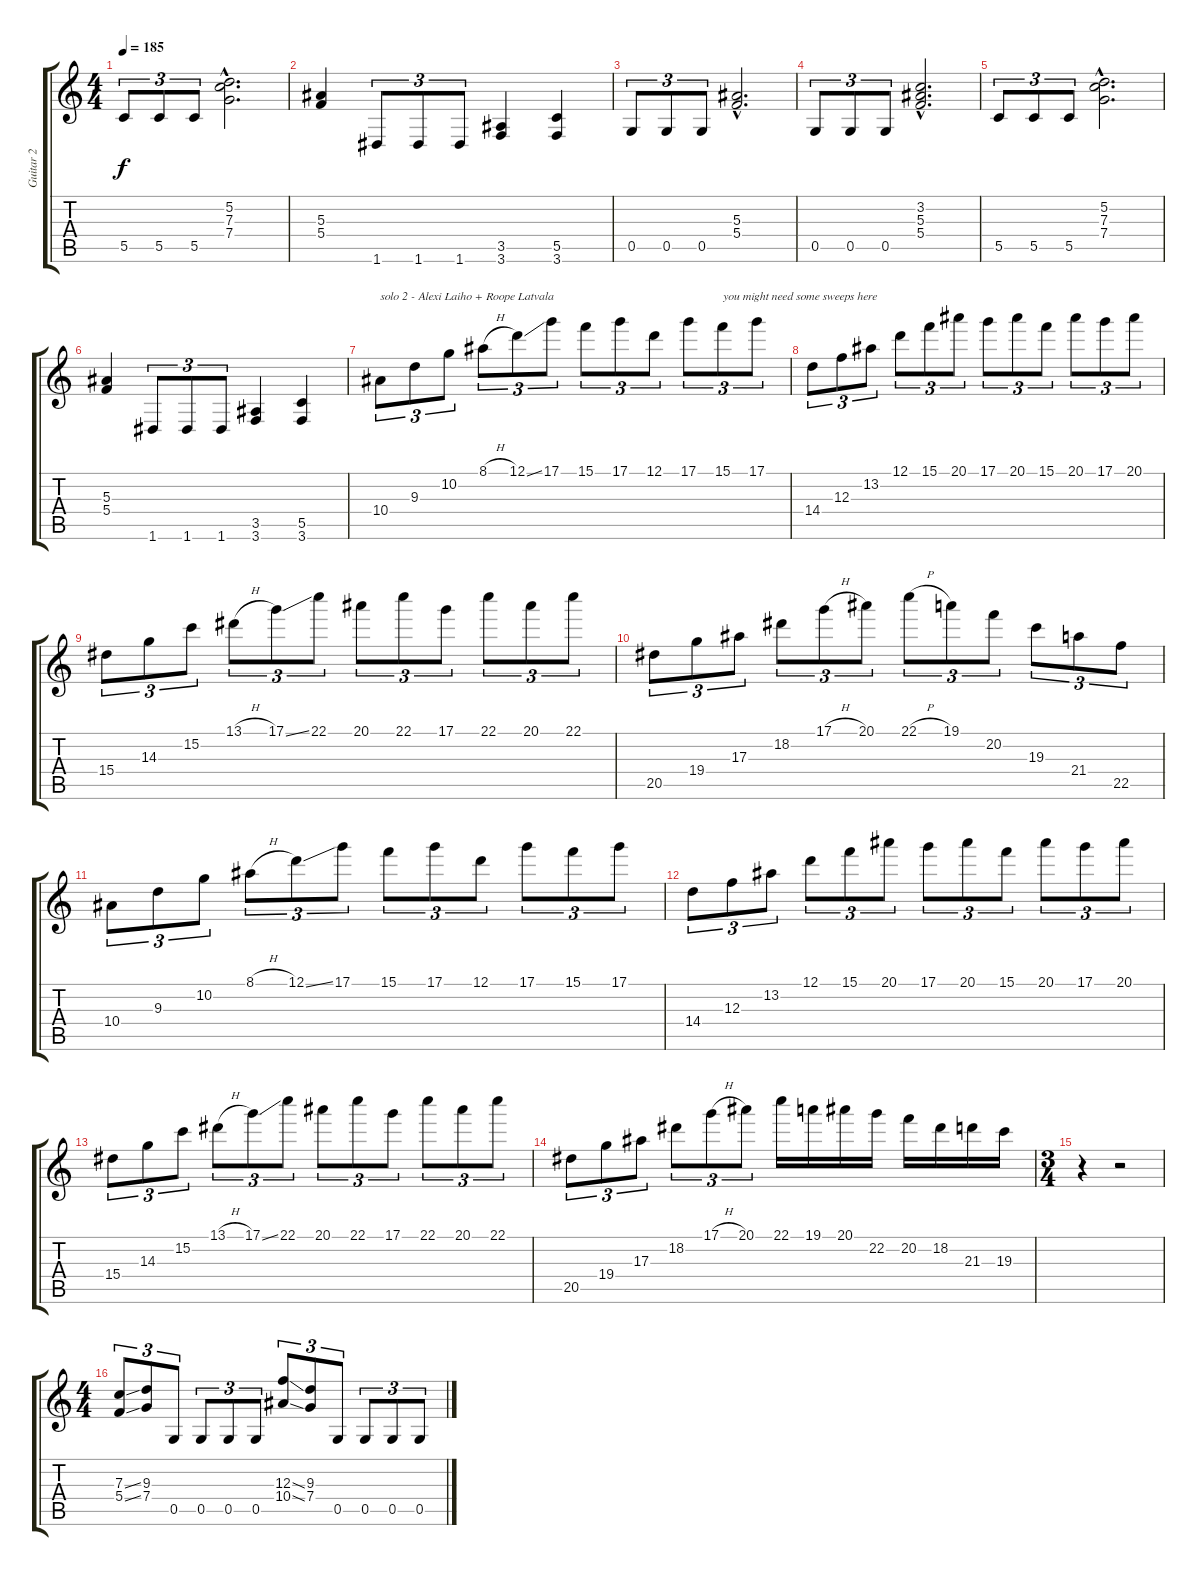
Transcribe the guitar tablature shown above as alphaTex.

\track ("Guitar 2" "Guitar 2") {instrument acousticguitarnylon}
\staff {score tabs}
\tuning (D4 A3 F3 C3 G2 D2) {hide}
\ts (4 4)
\tempo 185
\clef g2
\ks c
5.5.8{tu (3 2) dy f} 5.5.8{tu (3 2)} 5.5.8{tu (3 2)} (5.2{hac} 7.3{hac} 7.4{hac}).2{d} |
(5.3 5.4).4 1.6.8{tu (3 2)} 1.6.8{tu (3 2)} 1.6.8{tu (3 2)} (3.5 3.6).4 (5.5 3.6).4 |
0.5.8{tu (3 2)} 0.5.8{tu (3 2)} 0.5.8{tu (3 2)} (5.3{hac} 5.4{hac}).2{d} |
0.5.8{tu (3 2)} 0.5.8{tu (3 2)} 0.5.8{tu (3 2)} (3.2{hac} 5.3{hac} 5.4{hac}).2{d} |
5.5.8{tu (3 2)} 5.5.8{tu (3 2)} 5.5.8{tu (3 2)} (5.2{hac} 7.3{hac} 7.4{hac}).2{d} |
(5.3 5.4).4 1.6.8{tu (3 2)} 1.6.8{tu (3 2)} 1.6.8{tu (3 2)} (3.5 3.6).4 (5.5 3.6).4 |
10.4.8{tu (3 2) txt "solo 2 - Alexi Laiho + Roope Latvala"} 9.3.8{tu (3 2)} 10.2.8{tu (3 2)} 8.1{h}.8{tu (3 2)} 12.1{ss}.8{tu (3 2)} 17.1.8{tu (3 2)} 15.1.8{tu (3 2)} 17.1.8{tu (3 2)} 12.1.8{tu (3 2)} 17.1.8{tu (3 2)} 15.1.8{tu (3 2) txt "you might need some sweeps here"} 17.1.8{tu (3 2)} |
14.4.8{tu (3 2)} 12.3.8{tu (3 2)} 13.2.8{tu (3 2)} 12.1.8{tu (3 2)} 15.1.8{tu (3 2)} 20.1.8{tu (3 2)} 17.1.8{tu (3 2)} 20.1.8{tu (3 2)} 15.1.8{tu (3 2)} 20.1.8{tu (3 2)} 17.1.8{tu (3 2)} 20.1.8{tu (3 2)} |
15.4.8{tu (3 2)} 14.3.8{tu (3 2)} 15.2.8{tu (3 2)} 13.1{h}.8{tu (3 2)} 17.1{ss}.8{tu (3 2)} 22.1.8{tu (3 2)} 20.1.8{tu (3 2)} 22.1.8{tu (3 2)} 17.1.8{tu (3 2)} 22.1.8{tu (3 2)} 20.1.8{tu (3 2)} 22.1.8{tu (3 2)} |
20.5.8{tu (3 2)} 19.4.8{tu (3 2)} 17.3.8{tu (3 2)} 18.2.8{tu (3 2)} 17.1{h}.8{tu (3 2)} 20.1.8{tu (3 2)} 22.1{h}.8{tu (3 2)} 19.1.8{tu (3 2)} 20.2.8{tu (3 2)} 19.3.8{tu (3 2)} 21.4.8{tu (3 2)} 22.5.8{tu (3 2)} |
10.4.8{tu (3 2)} 9.3.8{tu (3 2)} 10.2.8{tu (3 2)} 8.1{h}.8{tu (3 2)} 12.1{ss}.8{tu (3 2)} 17.1.8{tu (3 2)} 15.1.8{tu (3 2)} 17.1.8{tu (3 2)} 12.1.8{tu (3 2)} 17.1.8{tu (3 2)} 15.1.8{tu (3 2)} 17.1.8{tu (3 2)} |
14.4.8{tu (3 2)} 12.3.8{tu (3 2)} 13.2.8{tu (3 2)} 12.1.8{tu (3 2)} 15.1.8{tu (3 2)} 20.1.8{tu (3 2)} 17.1.8{tu (3 2)} 20.1.8{tu (3 2)} 15.1.8{tu (3 2)} 20.1.8{tu (3 2)} 17.1.8{tu (3 2)} 20.1.8{tu (3 2)} |
15.4.8{tu (3 2)} 14.3.8{tu (3 2)} 15.2.8{tu (3 2)} 13.1{h}.8{tu (3 2)} 17.1{ss}.8{tu (3 2)} 22.1.8{tu (3 2)} 20.1.8{tu (3 2)} 22.1.8{tu (3 2)} 17.1.8{tu (3 2)} 22.1.8{tu (3 2)} 20.1.8{tu (3 2)} 22.1.8{tu (3 2)} |
20.5.8{tu (3 2)} 19.4.8{tu (3 2)} 17.3.8{tu (3 2)} 18.2.8{tu (3 2)} 17.1{h}.8{tu (3 2)} 20.1.8{tu (3 2)} 22.1.16 19.1.16 20.1.16 22.2.16 20.2.16 18.2.16 21.3.16 19.3.16 |
\ts (3 4)
r.4 r.2 |
\ts (4 4)
(7.3{ss} 5.4{ss}).8{tu (3 2)} (9.3 7.4).8{tu (3 2)} 0.5.8{tu (3 2)} 0.5.8{tu (3 2)} 0.5.8{tu (3 2)} 0.5.8{tu (3 2)} (12.3{ss} 10.4{ss}).8{tu (3 2)} (9.3 7.4).8{tu (3 2)} 0.5.8{tu (3 2)} 0.5.8{tu (3 2)} 0.5.8{tu (3 2)} 0.5.8{tu (3 2)}
